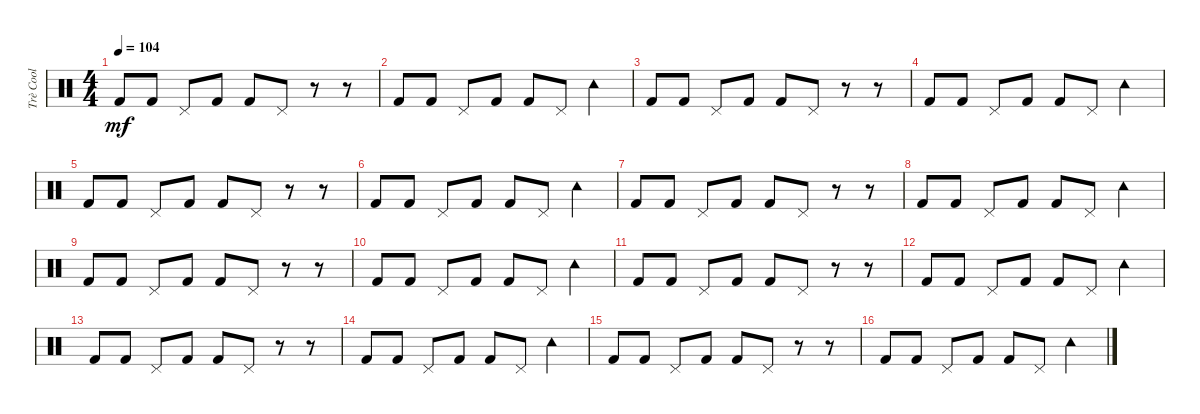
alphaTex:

\track ("Trè Cool" "Trè Cool") {instrument percussion}
\staff {score}
\articulation defaults
\ts (4 4)
\tempo 104
\clef neutral
\ks c "Kick (hit) 2".8{dy mf} "Kick (hit) 2".8 "Pedal Hi-Hat (hit)".8 "Kick (hit) 2".8 "Kick (hit) 2".8 "Pedal Hi-Hat (hit)".8
r.8 r.8 |
"Kick (hit) 2".8 "Kick (hit) 2".8 "Pedal Hi-Hat (hit)".8 "Kick (hit) 2".8 "Kick (hit) 2".8 "Pedal Hi-Hat (hit)".8 "Tambourine (hit)".4 |
"Kick (hit) 2".8 "Kick (hit) 2".8 "Pedal Hi-Hat (hit)".8 "Kick (hit) 2".8 "Kick (hit) 2".8 "Pedal Hi-Hat (hit)".8 r.8 r.8 |
"Kick (hit) 2".8 "Kick (hit) 2".8 "Pedal Hi-Hat (hit)".8 "Kick (hit) 2".8 "Kick (hit) 2".8 "Pedal Hi-Hat (hit)".8 "Tambourine (hit)".4 |
"Kick (hit) 2".8 "Kick (hit) 2".8 "Pedal Hi-Hat (hit)".8 "Kick (hit) 2".8 "Kick (hit) 2".8 "Pedal Hi-Hat (hit)".8 r.8 r.8 |
"Kick (hit) 2".8 "Kick (hit) 2".8 "Pedal Hi-Hat (hit)".8 "Kick (hit) 2".8 "Kick (hit) 2".8 "Pedal Hi-Hat (hit)".8 "Tambourine (hit)".4 |
"Kick (hit) 2".8 "Kick (hit) 2".8 "Pedal Hi-Hat (hit)".8 "Kick (hit) 2".8 "Kick (hit) 2".8 "Pedal Hi-Hat (hit)".8 r.8 r.8 |
"Kick (hit) 2".8 "Kick (hit) 2".8 "Pedal Hi-Hat (hit)".8 "Kick (hit) 2".8 "Kick (hit) 2".8 "Pedal Hi-Hat (hit)".8 "Tambourine (hit)".4 |
"Kick (hit) 2".8 "Kick (hit) 2".8 "Pedal Hi-Hat (hit)".8 "Kick (hit) 2".8 "Kick (hit) 2".8 "Pedal Hi-Hat (hit)".8 r.8 r.8 |
"Kick (hit) 2".8 "Kick (hit) 2".8 "Pedal Hi-Hat (hit)".8 "Kick (hit) 2".8 "Kick (hit) 2".8 "Pedal Hi-Hat (hit)".8 "Tambourine (hit)".4 |
"Kick (hit) 2".8 "Kick (hit) 2".8 "Pedal Hi-Hat (hit)".8 "Kick (hit) 2".8 "Kick (hit) 2".8 "Pedal Hi-Hat (hit)".8 r.8 r.8 |
"Kick (hit) 2".8 "Kick (hit) 2".8 "Pedal Hi-Hat (hit)".8 "Kick (hit) 2".8 "Kick (hit) 2".8 "Pedal Hi-Hat (hit)".8 "Tambourine (hit)".4 |
"Kick (hit) 2".8 "Kick (hit) 2".8 "Pedal Hi-Hat (hit)".8 "Kick (hit) 2".8 "Kick (hit) 2".8 "Pedal Hi-Hat (hit)".8 r.8 r.8 |
"Kick (hit) 2".8 "Kick (hit) 2".8 "Pedal Hi-Hat (hit)".8 "Kick (hit) 2".8 "Kick (hit) 2".8 "Pedal Hi-Hat (hit)".8 "Tambourine (hit)".4 |
"Kick (hit) 2".8 "Kick (hit) 2".8 "Pedal Hi-Hat (hit)".8 "Kick (hit) 2".8 "Kick (hit) 2".8 "Pedal Hi-Hat (hit)".8 r.8 r.8 |
"Kick (hit) 2".8 "Kick (hit) 2".8 "Pedal Hi-Hat (hit)".8 "Kick (hit) 2".8 "Kick (hit) 2".8 "Pedal Hi-Hat (hit)".8 "Tambourine (hit)".4
